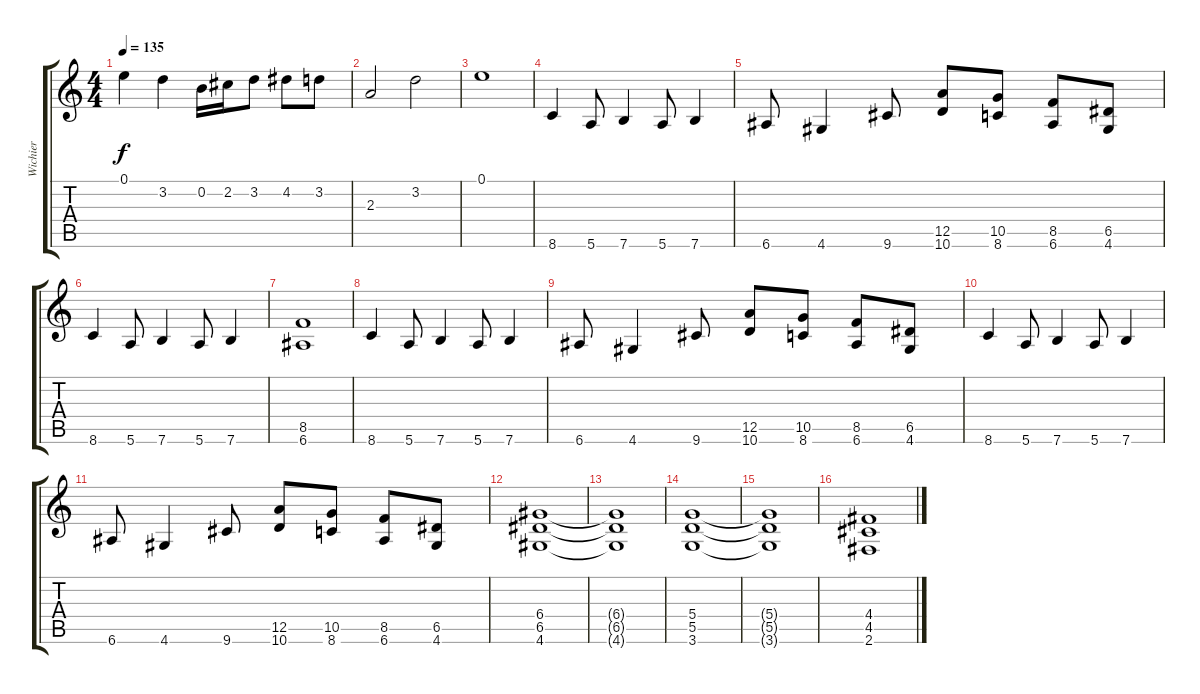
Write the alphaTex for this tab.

\track ("Wichier" "Wichier") {instrument distortionguitar}
\staff {score tabs}
\tuning (E4 B3 G3 D3 A2 E2) {hide}
\ts (4 4)
\tempo 135
\clef g2
\ks c
0.1.4{dy f} 3.2.4 0.2.16 2.2.16 3.2.8 4.2.8 3.2.8 |
2.3.2 3.2.2 |
0.1.1 |
8.6.4 5.6.8 7.6.4 5.6.8 7.6.4 |
6.6.8 4.6.4 9.6.8 (12.5 10.6).8 (10.5 8.6).8 (8.5 6.6).8 (6.5 4.6).8 |
8.6.4 5.6.8 7.6.4 5.6.8 7.6.4 |
(8.5 6.6).1 |
8.6.4 5.6.8 7.6.4 5.6.8 7.6.4 |
6.6.8 4.6.4 9.6.8 (12.5 10.6).8 (10.5 8.6).8 (8.5 6.6).8 (6.5 4.6).8 |
8.6.4 5.6.8 7.6.4 5.6.8 7.6.4 |
6.6.8 4.6.4 9.6.8 (12.5 10.6).8 (10.5 8.6).8 (8.5 6.6).8 (6.5 4.6).8 |
(6.4 6.5 4.6).1 |
(6.4{t} 6.5{t} 4.6{t}).1 |
(5.4 5.5 3.6).1 |
(5.4{t} 5.5{t} 3.6{t}).1 |
(4.4 4.5 2.6).1
